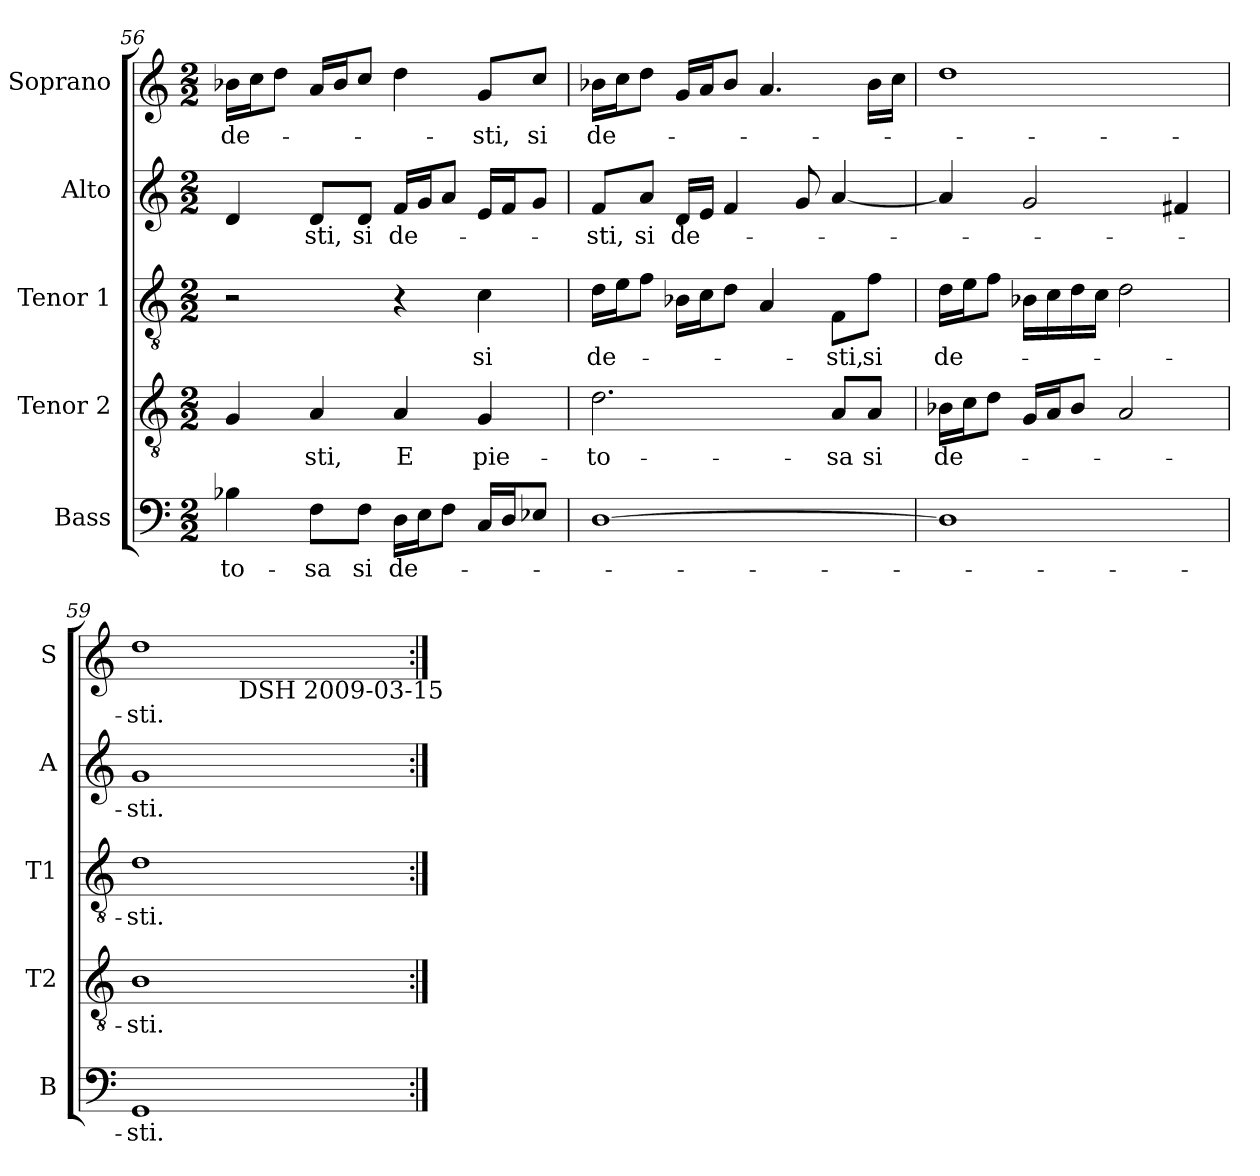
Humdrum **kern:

**kern	**text	**kern	**text	**kern	**text	**kern	**text	**kern	**text
*part5	*part5	*part4	*part4	*part3	*part3	*part2	*part2	*part1	*part1
*staff5	*staff5	*staff4	*staff4	*staff3	*staff3	*staff2	*staff2	*staff1	*staff1
*I"Bass	*	*I"Tenor 2	*	*I"Tenor 1	*	*I"Alto	*	*I"Soprano	*
*I'B	*	*I'T2	*	*I'T1	*	*I'A	*	*I'S	*
*clefF4	*	*clefGv2	*	*clefGv2	*	*clefG2	*	*clefG2	*
*	*	*ITrd7c12	*	*ITrd7c12	*	*	*	*	*
*k[]	*	*k[]	*	*k[]	*	*k[]	*	*k[]	*
*C:	*	*C:	*	*C:	*	*C:	*	*C:	*
*M2/2	*	*M2/2	*	*M2/2	*	*M2/2	*	*M2/2	*
=56	=56	=56	=56	=56	=56	=56	=56	=56	=56
!	!LO:LY:b:color=#000000	!	!	!	!	!	!	!	!
!	!	!	!	!	!	!	!	!	!LO:LY:b:color=#000000
4B-Xi\	-to-	4GGi/	.	2r	.	4di/	.	16b-Xi\LL	de-
.	.	.	.	.	.	.	.	16cci\J	.
.	.	.	.	.	.	.	.	8ddi\J	.
!	!LO:LY:b:color=#000000	!	!	!	!	!	!	!	!
!	!	!	!LO:LY:b:color=#000000	!	!	!	!	!	!
!	!	!	!	!	!	!	!LO:LY:b:color=#000000	!	!
8Fi\L	-sa	4AAi/	-sti,	.	.	8di/L	-sti,	16ai/LL	.
.	.	.	.	.	.	.	.	16b-i/J	.
!	!LO:LY:b:color=#000000	!	!	!	!	!	!	!	!
!	!	!	!	!	!	!	!LO:LY:b:color=#000000	!	!
8Fi\J	si	.	.	.	.	8di/J	si	8cci/J	.
!	!LO:LY:b:color=#000000	!	!	!	!	!	!	!	!
!	!	!	!LO:LY:b:color=#000000	!	!	!	!	!	!
!	!	!	!	!	!	!	!LO:LY:b:color=#000000	!	!
16Di\LL	de-	4AAi/	E	4r	.	16fi/LL	de-	4ddi\	.
16Ei\J	.	.	.	.	.	16gi/J	.	.	.
8Fi\J	.	.	.	.	.	8ai/J	.	.	.
!	!	!	!LO:LY:b:color=#000000	!	!	!	!	!	!
!	!	!	!	!	!LO:LY:b:color=#000000	!	!	!	!
!	!	!	!	!	!	!	!	!	!LO:LY:b:color=#000000
16Ci/LL	.	4GGi/	pie-	4Ci\	si	16ei/LL	.	8gi/L	-sti,
16Di/J	.	.	.	.	.	16fi/J	.	.	.
!	!	!	!	!	!	!	!	!	!LO:LY:b:color=#000000
8E-Xi/J	.	.	.	.	.	8gi/J	.	8cci/J	si
!!LO:LB:g=z
=57	=57	=57	=57	=57	=57	=57	=57	=57	=57
!	!	!	!LO:LY:b:color=#000000	!	!	!	!	!	!
!	!	!	!	!	!LO:LY:b:color=#000000	!	!	!	!
!	!	!	!	!	!	!	!LO:LY:b:color=#000000	!	!
!	!	!	!	!	!	!	!	!	!LO:LY:b:color=#000000
[1Di	.	2.Di\	-to-	16Di\LL	de-	8fi/L	-sti,	16b-Xi\LL	de-
.	.	.	.	16Ei\J	.	.	.	16cci\J	.
!	!	!	!	!	!	!	!LO:LY:b:color=#000000	!	!
.	.	.	.	8Fi\J	.	8ai/J	si	8ddi\J	.
!	!	!	!	!	!	!	!LO:LY:b:color=#000000	!	!
.	.	.	.	16BB-Xi\LL	.	16di/LL	de-	16gi/LL	.
.	.	.	.	16Ci\J	.	16ei/JJ	.	16ai/J	.
.	.	.	.	8Di\J	.	4fi/	.	8b-i/J	.
.	.	.	.	4AAi/	.	.	.	4.ai/	.
.	.	.	.	.	.	8gi/	.	.	.
!	!	!	!LO:LY:b:color=#000000	!	!	!	!	!	!
!	!	!	!	!	!LO:LY:b:color=#000000	!	!	!	!
.	.	8AAi/L	-sa	8FFi\L	-sti,	[4ai/	.	.	.
!	!	!	!LO:LY:b:color=#000000	!	!	!	!	!	!
!	!	!	!	!	!LO:LY:b:color=#000000	!	!	!	!
.	.	8AAi/J	si	8Fi\J	si	.	.	16b-i\LL	.
.	.	.	.	.	.	.	.	16cci\JJ	.
=58	=58	=58	=58	=58	=58	=58	=58	=58	=58
!	!	!	!LO:LY:b:color=#000000	!	!	!	!	!	!
!	!	!	!	!	!LO:LY:b:color=#000000	!	!	!	!
1Di]	.	16BB-Xi\LL	de-	16Di\LL	de-	4ai/]	.	1ddi	.
.	.	16Ci\J	.	16Ei\J	.	.	.	.	.
.	.	8Di\J	.	8Fi\J	.	.	.	.	.
.	.	16GGi/LL	.	16BB-Xi\LL	.	2gi/	.	.	.
.	.	16AAi/J	.	16Ci\	.	.	.	.	.
.	.	8BB-i/J	.	16Di\	.	.	.	.	.
.	.	.	.	16Ci\JJ	.	.	.	.	.
.	.	2AAi/	.	2Di\	.	.	.	.	.
.	.	.	.	.	.	4f#Xi/	.	.	.
=59	=59	=59	=59	=59	=59	=59	=59	=59	=59
!	!LO:LY:b:color=#000000	!	!	!	!	!	!	!	!
!	!	!	!LO:LY:b:color=#000000	!	!	!	!	!	!
!	!	!	!	!	!LO:LY:b:color=#000000	!	!	!	!
!	!	!	!	!	!	!	!LO:LY:b:color=#000000	!	!
!	!	!	!	!	!	!	!	!	!LO:LY:b:color=#000000
*	*	*	*	*	*	*	*	*^	*
1GGi	-sti.	1BBi	-sti.	1Di	-sti.	1gi	-sti.	1ddi	4ryy	-sti.
.	.	.	.	.	.	.	.	.	16ryy	.
.	.	.	.	.	.	.	.	.	32ryy	.
.	.	.	.	.	.	.	.	.	64ryy	.
.	.	.	.	.	.	.	.	.	256ryy	.
!	!	!	!	!	!	!	!	!	!LO:TX:b:t=DSH 2009-03-15	!
.	.	.	.	.	.	.	.	.	2ryy	.
.	.	.	.	.	.	.	.	.	8ryy	.
.	.	.	.	.	.	.	.	.	128.ryy	.
*	*	*	*	*	*	*	*	*v	*v	*
=:|!	=:|!	=:|!	=:|!	=:|!	=:|!	=:|!	=:|!	=:|!	=:|!
*-	*-	*-	*-	*-	*-	*-	*-	*-	*-
